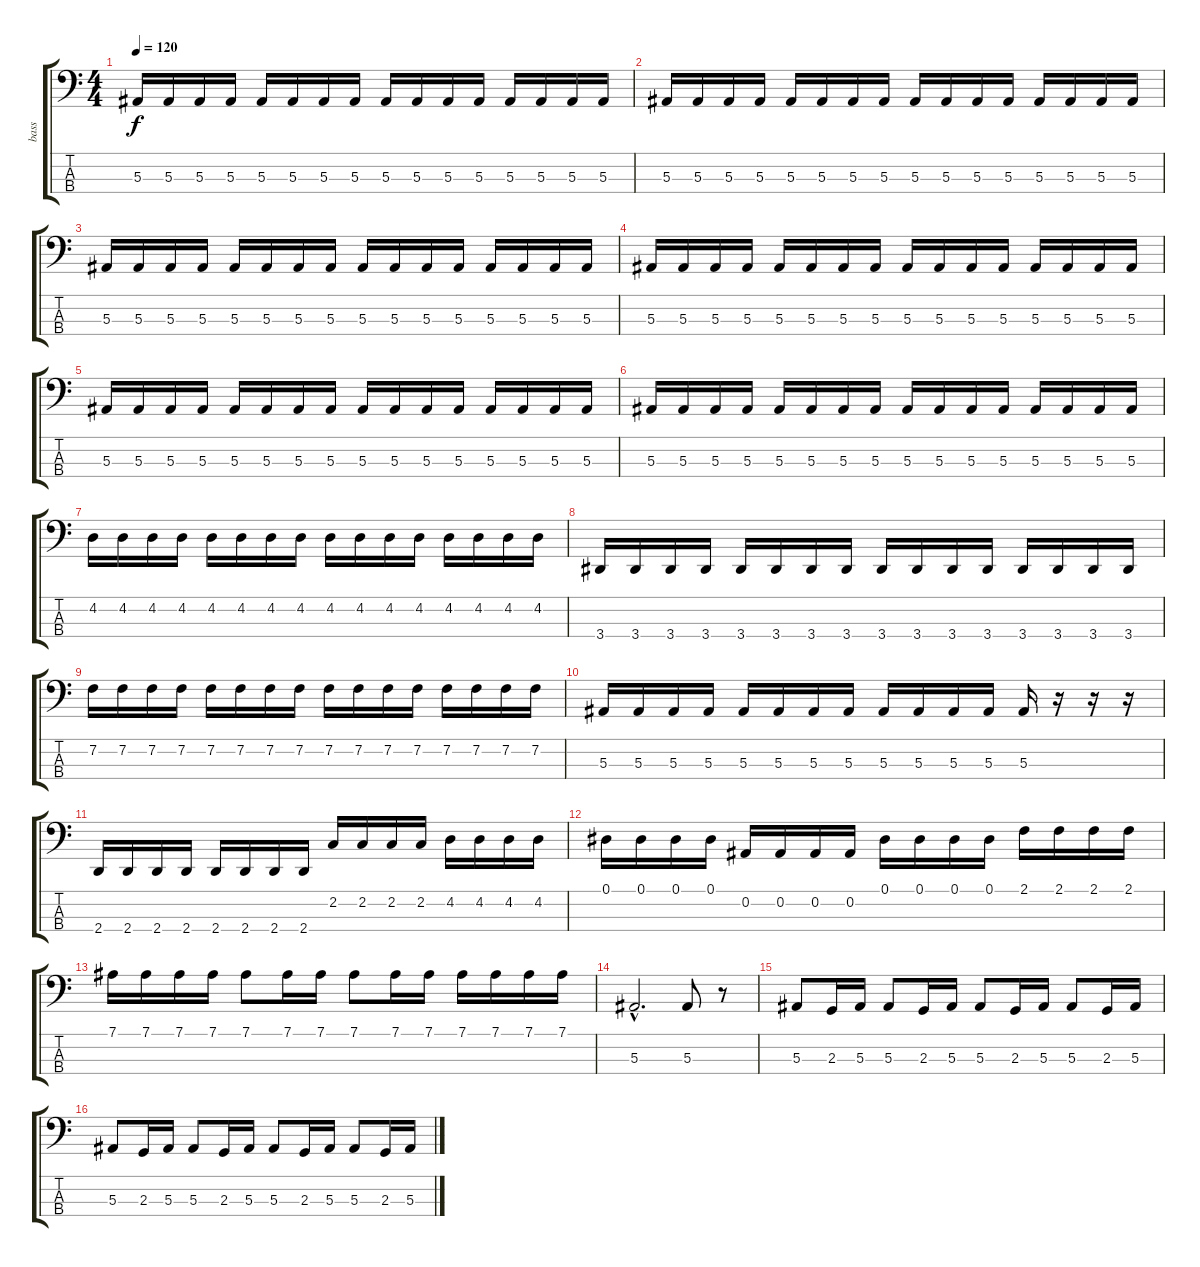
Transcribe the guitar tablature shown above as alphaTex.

\track ("bass" "bass") {instrument electricbasspick}
\staff {score tabs}
\tuning (Eb2 Bb1 F1 C1) {hide}
\ts (4 4)
\tempo 120
\clef f4
\ks c
5.3.16{dy f} 5.3.16 5.3.16 5.3.16 5.3.16 5.3.16 5.3.16 5.3.16 5.3.16 5.3.16 5.3.16 5.3.16 5.3.16 5.3.16 5.3.16 5.3.16 |
5.3.16 5.3.16 5.3.16 5.3.16 5.3.16 5.3.16 5.3.16 5.3.16 5.3.16 5.3.16 5.3.16 5.3.16 5.3.16 5.3.16 5.3.16 5.3.16 |
5.3.16 5.3.16 5.3.16 5.3.16 5.3.16 5.3.16 5.3.16 5.3.16 5.3.16 5.3.16 5.3.16 5.3.16 5.3.16 5.3.16 5.3.16 5.3.16 |
5.3.16 5.3.16 5.3.16 5.3.16 5.3.16 5.3.16 5.3.16 5.3.16 5.3.16 5.3.16 5.3.16 5.3.16 5.3.16 5.3.16 5.3.16 5.3.16 |
5.3.16 5.3.16 5.3.16 5.3.16 5.3.16 5.3.16 5.3.16 5.3.16 5.3.16 5.3.16 5.3.16 5.3.16 5.3.16 5.3.16 5.3.16 5.3.16 |
5.3.16 5.3.16 5.3.16 5.3.16 5.3.16 5.3.16 5.3.16 5.3.16 5.3.16 5.3.16 5.3.16 5.3.16 5.3.16 5.3.16 5.3.16 5.3.16 |
4.2.16 4.2.16 4.2.16 4.2.16 4.2.16 4.2.16 4.2.16 4.2.16 4.2.16 4.2.16 4.2.16 4.2.16 4.2.16 4.2.16 4.2.16 4.2.16 |
3.4.16 3.4.16 3.4.16 3.4.16 3.4.16 3.4.16 3.4.16 3.4.16 3.4.16 3.4.16 3.4.16 3.4.16 3.4.16 3.4.16 3.4.16 3.4.16 |
7.2.16 7.2.16 7.2.16 7.2.16 7.2.16 7.2.16 7.2.16 7.2.16 7.2.16 7.2.16 7.2.16 7.2.16 7.2.16 7.2.16 7.2.16 7.2.16 |
5.3.16 5.3.16 5.3.16 5.3.16 5.3.16 5.3.16 5.3.16 5.3.16 5.3.16 5.3.16 5.3.16 5.3.16 5.3.16 r.16 r.16 r.16 |
2.4.16 2.4.16 2.4.16 2.4.16 2.4.16 2.4.16 2.4.16 2.4.16 2.2.16 2.2.16 2.2.16 2.2.16 4.2.16 4.2.16 4.2.16 4.2.16 |
0.1.16 0.1.16 0.1.16 0.1.16 0.2.16 0.2.16 0.2.16 0.2.16 0.1.16 0.1.16 0.1.16 0.1.16 2.1.16 2.1.16 2.1.16 2.1.16 |
7.1.16 7.1.16 7.1.16 7.1.16 7.1.8 7.1.16 7.1.16 7.1.8 7.1.16 7.1.16 7.1.16 7.1.16 7.1.16 7.1.16 |
5.3{hac}.2{d} 5.3.8 r.8 |
5.3.8 2.3.16 5.3.16 5.3.8 2.3.16 5.3.16 5.3.8 2.3.16 5.3.16 5.3.8 2.3.16 5.3.16 |
5.3.8 2.3.16 5.3.16 5.3.8 2.3.16 5.3.16 5.3.8 2.3.16 5.3.16 5.3.8 2.3.16 5.3.16
